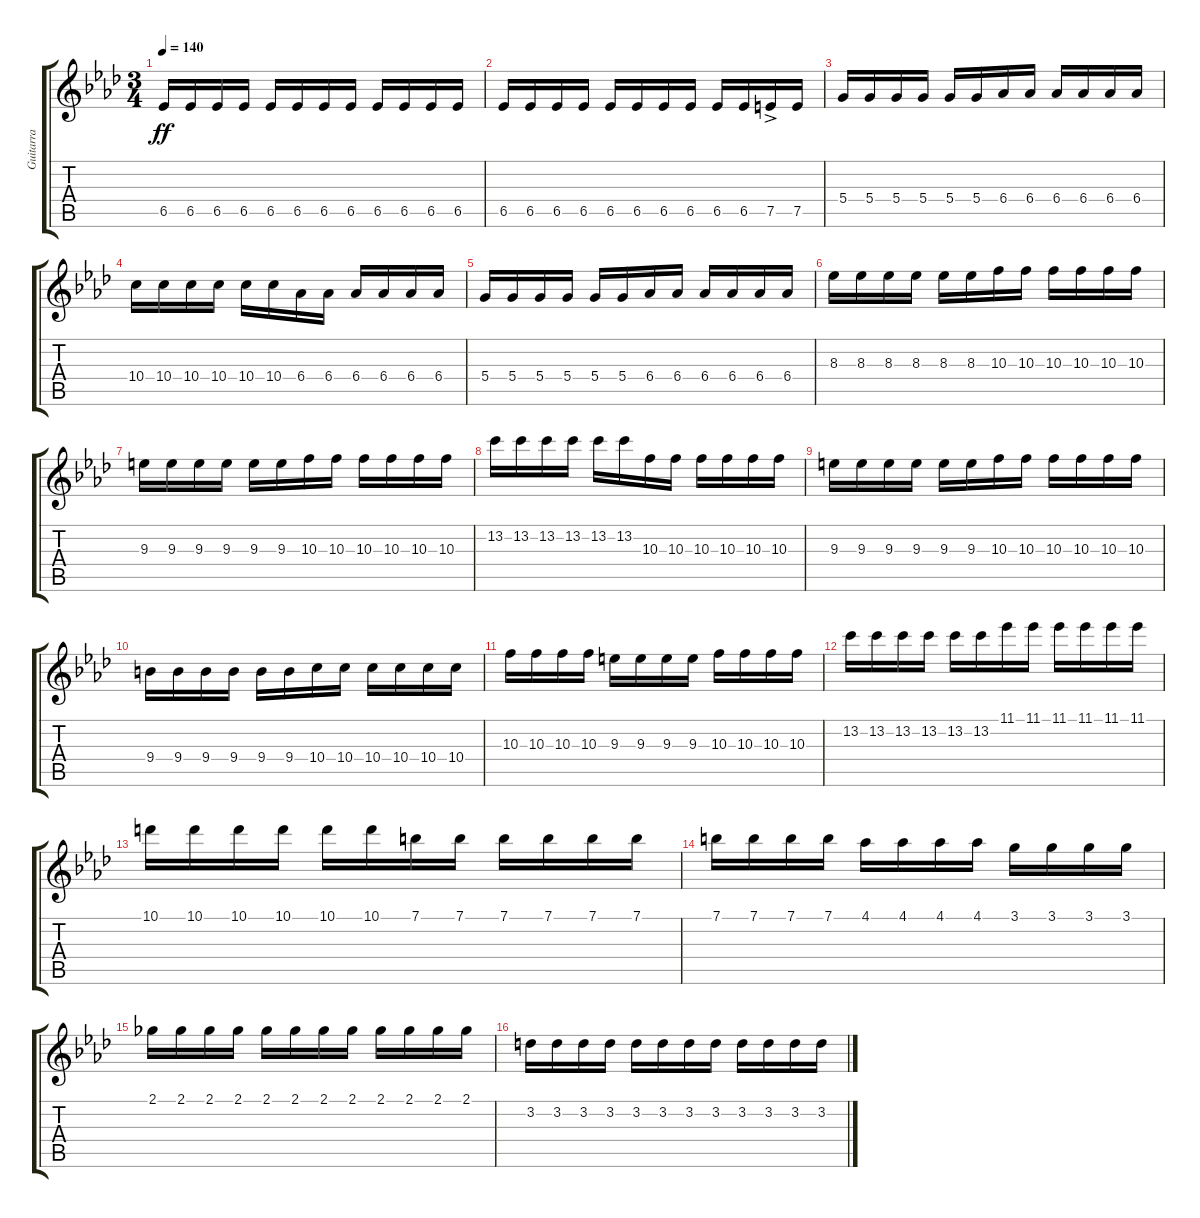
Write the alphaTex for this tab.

\track ("Guitarra" "Guitarra") {instrument distortionguitar}
\staff {score tabs}
\tuning (E4 B3 G3 D3 A2 E2) {hide}
\ts (3 4)
\tempo 140
\clef g2
\ks fminor
6.5.16{dy ff} 6.5.16 6.5.16 6.5.16 6.5.16 6.5.16 6.5.16 6.5.16 6.5.16 6.5.16 6.5.16 6.5.16 |
6.5.16 6.5.16 6.5.16 6.5.16 6.5.16 6.5.16 6.5.16 6.5.16 6.5.16 6.5.16 7.5{ac}.16 7.5.16 |
5.4.16 5.4.16 5.4.16 5.4.16 5.4.16 5.4.16 6.4.16 6.4.16 6.4.16 6.4.16 6.4.16 6.4.16 |
10.4.16 10.4.16 10.4.16 10.4.16 10.4.16 10.4.16 6.4.16 6.4.16 6.4.16 6.4.16 6.4.16 6.4.16 |
5.4.16 5.4.16 5.4.16 5.4.16 5.4.16 5.4.16 6.4.16 6.4.16 6.4.16 6.4.16 6.4.16 6.4.16 |
8.3.16 8.3.16 8.3.16 8.3.16 8.3.16 8.3.16 10.3.16 10.3.16 10.3.16 10.3.16 10.3.16 10.3.16 |
9.3.16 9.3.16 9.3.16 9.3.16 9.3.16 9.3.16 10.3.16 10.3.16 10.3.16 10.3.16 10.3.16 10.3.16 |
13.2.16 13.2.16 13.2.16 13.2.16 13.2.16 13.2.16 10.3.16 10.3.16 10.3.16 10.3.16 10.3.16 10.3.16 |
9.3.16 9.3.16 9.3.16 9.3.16 9.3.16 9.3.16 10.3.16 10.3.16 10.3.16 10.3.16 10.3.16 10.3.16 |
9.4.16 9.4.16 9.4.16 9.4.16 9.4.16 9.4.16 10.4.16 10.4.16 10.4.16 10.4.16 10.4.16 10.4.16 |
10.3.16 10.3.16 10.3.16 10.3.16 9.3.16 9.3.16 9.3.16 9.3.16 10.3.16 10.3.16 10.3.16 10.3.16 |
13.2.16 13.2.16 13.2.16 13.2.16 13.2.16 13.2.16 11.1.16 11.1.16 11.1.16 11.1.16 11.1.16 11.1.16 |
10.1.16 10.1.16 10.1.16 10.1.16 10.1.16 10.1.16 7.1.16 7.1.16 7.1.16 7.1.16 7.1.16 7.1.16 |
7.1.16 7.1.16 7.1.16 7.1.16 4.1.16 4.1.16 4.1.16 4.1.16 3.1.16 3.1.16 3.1.16 3.1.16 |
2.1.16 2.1.16 2.1.16 2.1.16 2.1.16 2.1.16 2.1.16 2.1.16 2.1.16 2.1.16 2.1.16 2.1.16 |
3.2.16 3.2.16 3.2.16 3.2.16 3.2.16 3.2.16 3.2.16 3.2.16 3.2.16 3.2.16 3.2.16 3.2.16
